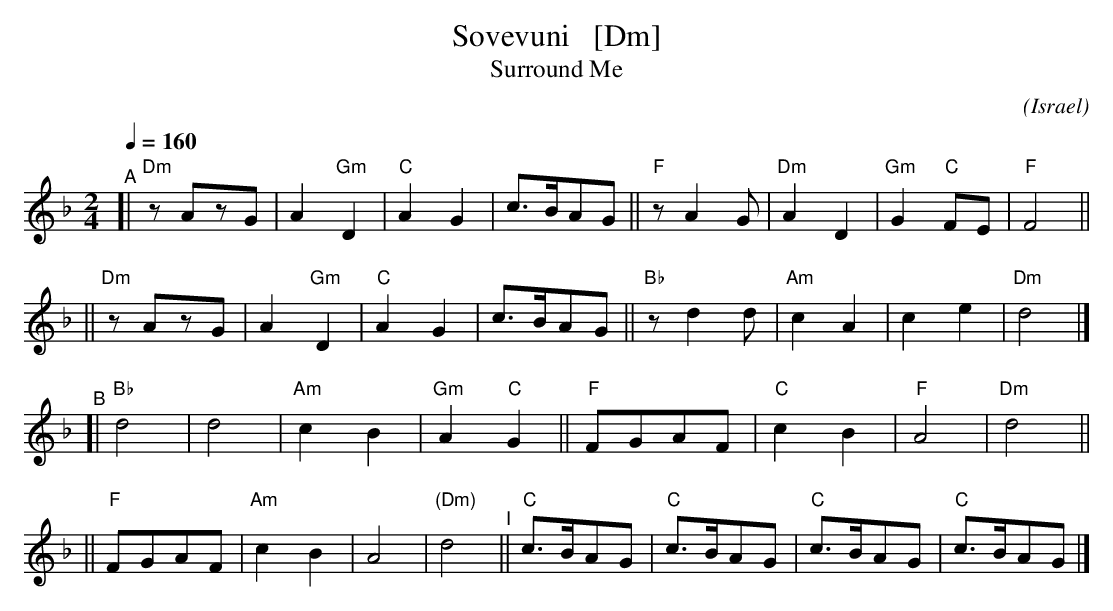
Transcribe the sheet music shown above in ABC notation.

X:1
T: Sovevuni   [Dm]
T: Surround Me
C:
O: Israel
Q: 1/4=160
M: 2/4
L: 1/8
K: Dm
"^A"[| "Dm"zAzG | A2"Gm"D2 | "C"A2G2 | c>BAG || "F"zA2G | "Dm"A2D2 | "Gm"G2"C"FE | "F"F4 ||
    || "Dm"zAzG | A2"Gm"D2 | "C"A2G2 | c>BAG || "Bb"zd2d | "Am"c2A2 | c2e2 | "Dm"d4 |]
"^B"[| "Bb"d4 | d4 | "Am"c2B2 | "Gm"A2"C"G2 || "F"FGAF | "C"c2B2 | "F"A4 | "Dm"d4 ||
    || "F"FGAF | "Am"c2B2 | A4 | "(Dm)"d4 "^I"|| "C"c>BAG | "C"c>BAG | "C"c>BAG | "C"c>BAG |]
